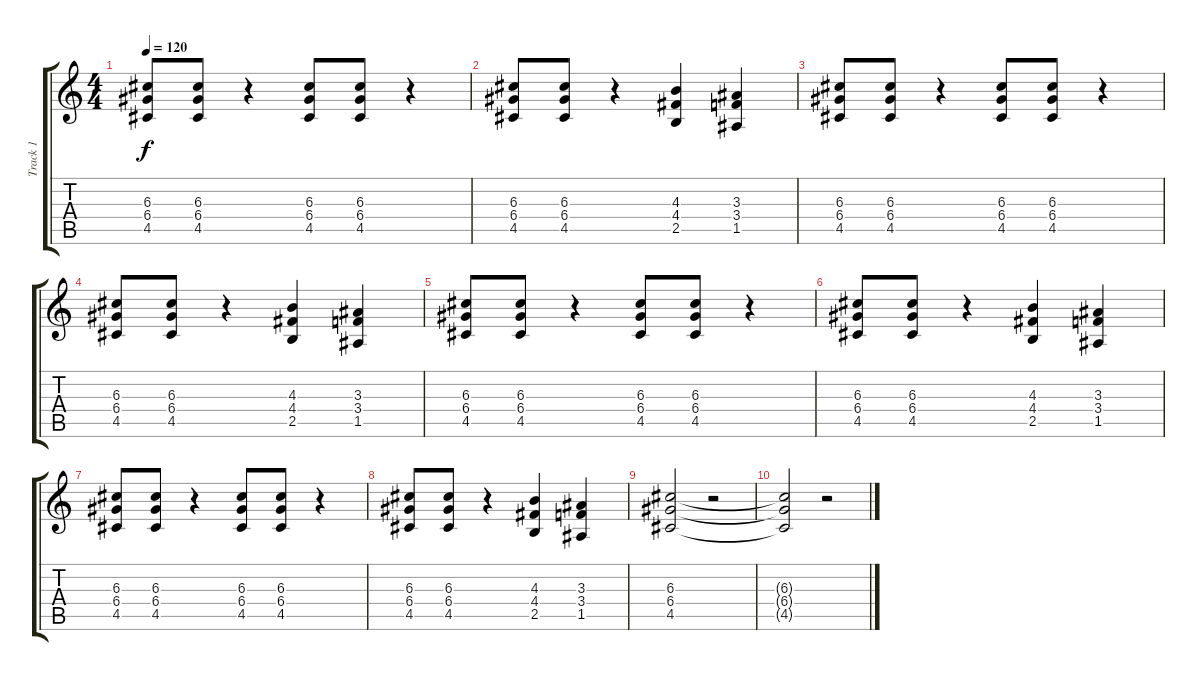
\track ("Track 1" "Track 1") {instrument electricguitarjazz}
\staff {score tabs}
\tuning (E4 B3 G3 D3 A2 E2) {hide}
\ts (4 4)
\tempo 120
\clef g2
\ks c
(6.3 6.4 4.5).8{dy f} (6.3 6.4 4.5).8 r.4 (6.3 6.4 4.5).8 (6.3 6.4 4.5).8 r.4 |
(6.3 6.4 4.5).8 (6.3 6.4 4.5).8 r.4 (4.3 4.4 2.5).4 (3.3 3.4 1.5).4 |
(6.3 6.4 4.5).8 (6.3 6.4 4.5).8 r.4 (6.3 6.4 4.5).8 (6.3 6.4 4.5).8 r.4 |
(6.3 6.4 4.5).8 (6.3 6.4 4.5).8 r.4 (4.3 4.4 2.5).4 (3.3 3.4 1.5).4 |
(6.3 6.4 4.5).8 (6.3 6.4 4.5).8 r.4 (6.3 6.4 4.5).8 (6.3 6.4 4.5).8 r.4 |
(6.3 6.4 4.5).8 (6.3 6.4 4.5).8 r.4 (4.3 4.4 2.5).4 (3.3 3.4 1.5).4 |
(6.3 6.4 4.5).8 (6.3 6.4 4.5).8 r.4 (6.3 6.4 4.5).8 (6.3 6.4 4.5).8 r.4 |
(6.3 6.4 4.5).8 (6.3 6.4 4.5).8 r.4 (4.3 4.4 2.5).4 (3.3 3.4 1.5).4 |
(6.3 6.4 4.5).2 r.2 |
(6.3{t} 6.4{t} 4.5{t}).2 r.2
